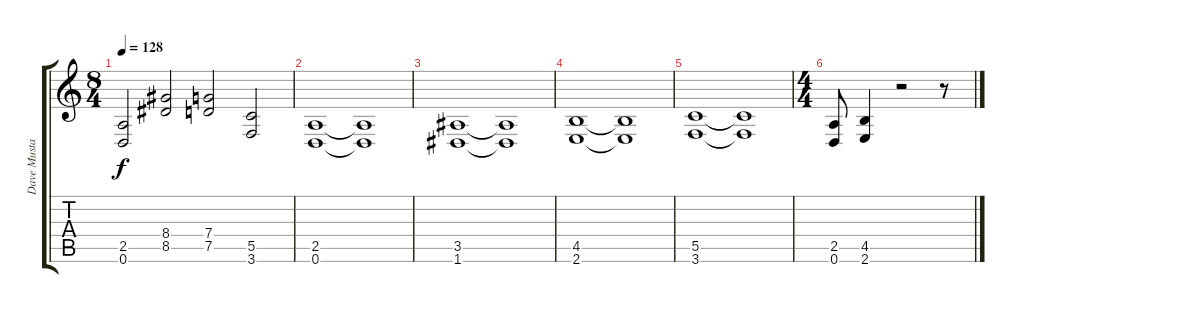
\track ("Dave Mustaine" "Dave Musta") {instrument distortionguitar}
\staff {score tabs}
\tuning (D4 A3 F3 C3 G2 D2) {hide}
\ts (8 4)
\tempo 128
\clef g2
\ks c
(2.5 0.6).2{dy f} (8.4 8.5).2 (7.4 7.5).2 (5.5 3.6).2 |
(2.5 0.6).1 (2.5{t} 0.6{t}).1 |
(3.5 1.6).1 (3.5{t} 1.6{t}).1 |
(4.5 2.6).1 (4.5{t} 2.6{t}).1 |
(5.5 3.6).1 (5.5{t} 3.6{t}).1 |
\ts (4 4)
(2.5 0.6).8 (4.5 2.6).4 r.2 r.8
